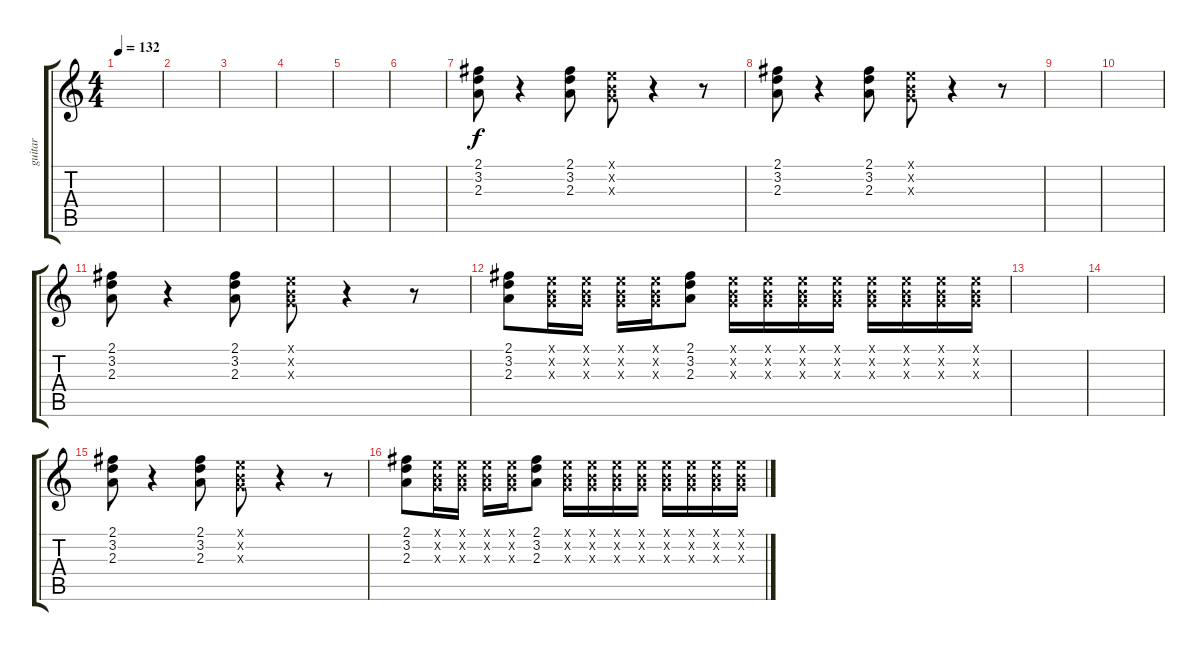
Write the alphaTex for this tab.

\track ("guitar" "guitar") {instrument electricguitarclean}
\staff {score tabs}
\tuning (E4 B3 G3 D3 A2 E2) {hide}
\ts (4 4)
\tempo 132
\clef g2
\ks c
|
|
|
|
|
|
(2.1 3.2 2.3).8 r.4 (2.1 3.2 2.3).8 (0.1{x} 0.2{x} 0.3{x}).8 r.4 r.8 |
(2.1 3.2 2.3).8 r.4 (2.1 3.2 2.3).8 (0.1{x} 0.2{x} 0.3{x}).8 r.4 r.8 |
|
|
(2.1 3.2 2.3).8 r.4 (2.1 3.2 2.3).8 (0.1{x} 0.2{x} 0.3{x}).8 r.4 r.8 |
(2.1 3.2 2.3).8 (0.1{x} 0.2{x} 0.3{x}).16 (0.1{x} 0.2{x} 0.3{x}).16 (0.1{x} 0.2{x} 0.3{x}).16 (0.1{x} 0.2{x} 0.3{x}).16 (2.1 3.2 2.3).8 (0.1{x} 0.2{x} 0.3{x}).16 (0.1{x} 0.2{x} 0.3{x}).16 (0.1{x} 0.2{x} 0.3{x}).16 (0.1{x} 0.2{x} 0.3{x}).16 (0.1{x} 0.2{x} 0.3{x}).16 (0.1{x} 0.2{x} 0.3{x}).16 (0.1{x} 0.2{x} 0.3{x}).16 (0.1{x} 0.2{x} 0.3{x}).16 |
|
|
(2.1 3.2 2.3).8 r.4 (2.1 3.2 2.3).8 (0.1{x} 0.2{x} 0.3{x}).8 r.4 r.8 |
(2.1 3.2 2.3).8 (0.1{x} 0.2{x} 0.3{x}).16 (0.1{x} 0.2{x} 0.3{x}).16 (0.1{x} 0.2{x} 0.3{x}).16 (0.1{x} 0.2{x} 0.3{x}).16 (2.1 3.2 2.3).8 (0.1{x} 0.2{x} 0.3{x}).16 (0.1{x} 0.2{x} 0.3{x}).16 (0.1{x} 0.2{x} 0.3{x}).16 (0.1{x} 0.2{x} 0.3{x}).16 (0.1{x} 0.2{x} 0.3{x}).16 (0.1{x} 0.2{x} 0.3{x}).16 (0.1{x} 0.2{x} 0.3{x}).16 (0.1{x} 0.2{x} 0.3{x}).16
